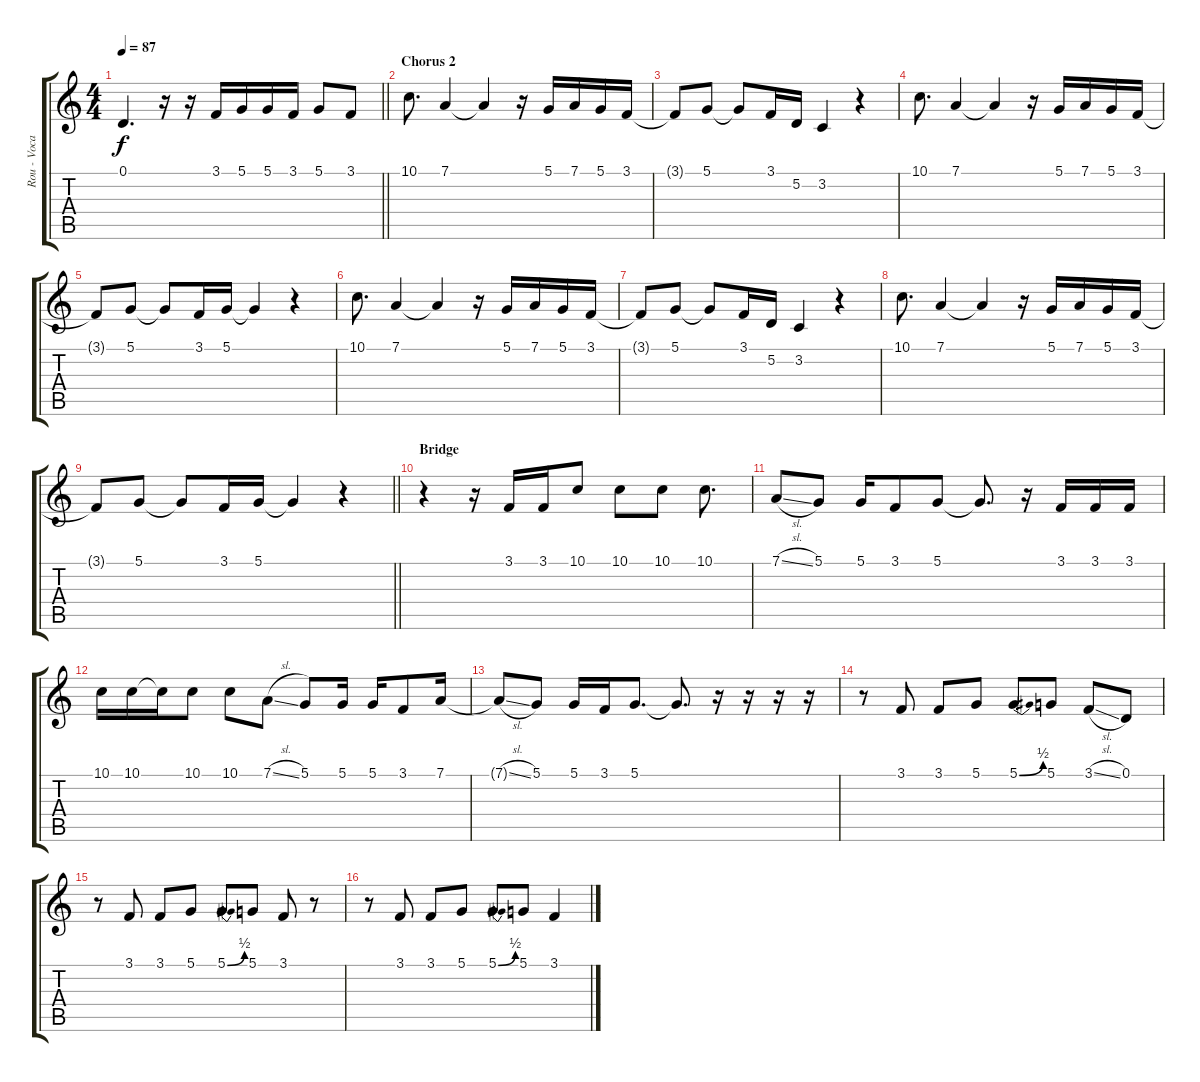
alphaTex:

\track ("Rou - Vocals" "Rou - Voca") {instrument clarinet}
\staff {score tabs}
\tuning (D4 A3 F3 C3 G2 C2) {hide}
\ts (4 4)
\tempo 87
\clef g2
\barLineRight lightlight
\ks c
0.1{t}.4{d dy f} r.16 r.16 3.1.16 5.1.16 5.1.16 3.1.16 5.1.8 3.1.8 |
\section ("" "Chorus 2")
10.1.8{d} 7.1.4 7.1{t}.4 r.16 5.1.16 7.1.16 5.1.16 3.1.16 |
3.1{t}.8 5.1.8 5.1{t}.8 3.1.16 5.2.16 3.2.4 r.4 |
10.1.8{d} 7.1.4 7.1{t}.4 r.16 5.1.16 7.1.16 5.1.16 3.1.16 |
3.1{t}.8 5.1.8 5.1{t}.8 3.1.16 5.1.16 5.1{t}.4 r.4 |
10.1.8{d} 7.1.4 7.1{t}.4 r.16 5.1.16 7.1.16 5.1.16 3.1.16 |
3.1{t}.8 5.1.8 5.1{t}.8 3.1.16 5.2.16 3.2.4 r.4 |
10.1.8{d} 7.1.4 7.1{t}.4 r.16 5.1.16 7.1.16 5.1.16 3.1.16 |
\barLineRight lightlight
3.1{t}.8 5.1.8 5.1{t}.8 3.1.16 5.1.16 5.1{t}.4 r.4 |
\section ("" "Bridge")
r.4 r.16 3.1.16 3.1.16 10.1.8 10.1.8 10.1.8 10.1.8{d} |
7.1{sl}.8 5.1.8 5.1.16 3.1.8 5.1.8 5.1{t}.8{d} r.16 3.1.16 3.1.16 3.1.16 |
10.1.16 10.1.16 10.1{t}.16 10.1.8 10.1.8 7.1{sl}.8 5.1.8 5.1.16 5.1.16 3.1.8 7.1.16 |
7.1{sl t}.8 5.1.8 5.1.16 3.1.16 5.1.8{d} 5.1{t}.8{d} r.16 r.16 r.16 r.16 |
r.8 3.1.8 3.1.8 5.1.8 5.1{be (bend 0 0 60 2)}.8 5.1.8 3.1{sl}.8 0.1.8 |
r.8 3.1.8 3.1.8 5.1.8 5.1{be (bend 0 0 60 2)}.8 5.1.8 3.1.8 r.8 |
r.8 3.1.8 3.1.8 5.1.8 5.1{be (bend 0 0 60 2)}.8 5.1.8 3.1.4
